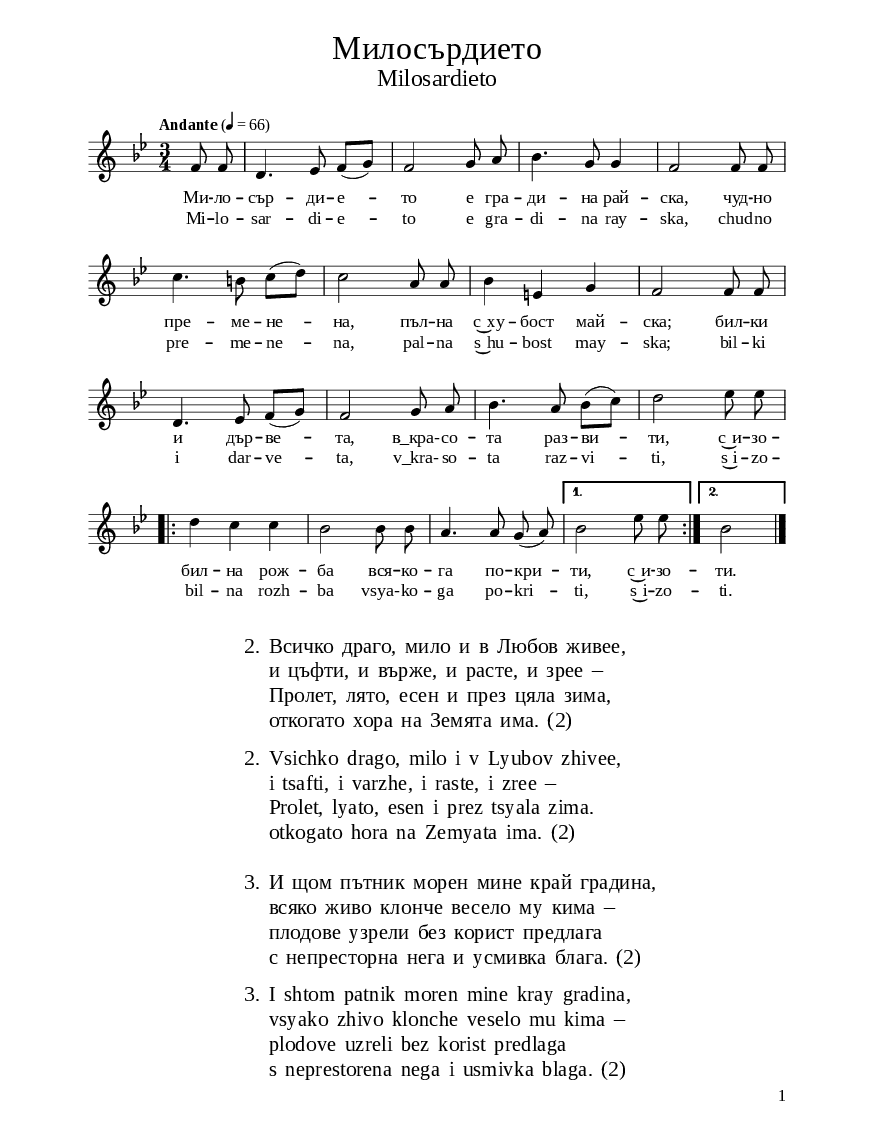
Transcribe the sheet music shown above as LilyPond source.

\version "2.24.0"

% include paper part and global functions
\include "include/globals.ily"

\bookpart {
   \label #'ref038
  \tocItem \markup "Милосърдието – Milosardieto"
  \include "include/bookpart-paper.ily"
  \score {
    \include "include/score-layout.ily"

    \new Voice \absolute {
      \clef treble
      \key g \minor
      \time 3/4
      \tempoFunc "Andante" 4 "66"
      \autoBeamOff
      \partial 4
      \autoBeamOff
      f'8 f'8 | d'4. es'8 f' ([ g' ]) |  f'2 g'8 a' |  bes'4. g'8 g'4 |  f'2 f'8 f' \break |
      c''4. b'8 c'' ([ d'' ]) |c''2 a'8 a' | bes'4 e' g' | f'2 f'8 f' \break |
      d'4. es'8 f' ([ g' ]) | f'2 g'8 a' | bes'4. a'8 bes' ([ c'' ]) | d''2 es''8 es'' \break
      \repeat volta 2 {d''4 c'' c'' bes'2 bes'8 bes' | a'4. a'8 g' ( a' ) |}
      \alternative { { bes'2 es''8 es'' } {  bes'2 \bar "|." \break } }
    }


    \addlyrics {
      Ми -- ло -- сър -- ди -- е -- то е гра -- ди -- на рай --
      ска, чуд -- но пре -- ме -- не -- на, пъл -- на
      с~ху -- бост май -- ска; бил -- ки и дър -- ве --
      та, "в_кра-" -- со -- та раз -- ви -- ти, с~и -- зо
      -- бил -- на рож -- ба вся -- ко -- га по -- кри
      -- ти, с~и -- зо -- ти.
    }

    \addlyrics {
      Mi -- lo -- sar -- di -- e -- to e gra -- di -- na ray --
      ska, chud -- no pre -- me -- ne -- na, pal -- na
      s~hu -- bost may -- ska; bil -- ki i dar -- ve --
      ta, "v_kra-" -- so -- ta raz -- vi -- ti, s~i -- zo
      -- bil -- na rozh -- ba "vsya-" -- ko -- ga po -- kri
      -- ti, s~i -- zo -- ti.
    }

    \header {
      title = \titleFunc "Милосърдието" "Milosardieto"
    }

    \midi{}

  } % score



  \markup \fontsize #bgCoupletFontSize {
    \hspace #15
    \override #`(baseline-skip . ,bgCoupletBaselineSkip)
    \column {
      \line {2. Всичко драго, мило и в Любов живее,}

      \line {"   "и цъфти, и върже, и расте, и зрее  –}

      \line {"   "Пролет, лято, есен и през цяла зима,}

      \line {"   "откогато хора на Земята има. (2)}
      \vspace #0.4

      \line {2. Vsichko drago, milo i v Lyubov zhivee,}

      \line {"   "i tsafti, i varzhe, i raste, i zree –}

      \line {"   "Prolet, lyato, esen i prez tsyala zima.}

      \line {"   "otkogato hora na Zemyata ima. (2)}
      \line { " " }

      \line {3. И щом пътник морен мине край градина,}

      \line {"   "всяко живо клонче весело му кима –}

      \line {"   "плодове узрели без корист предлага}

      \line {"   "с непресторна нега и усмивка блага. (2)}
      \vspace #0.4
      \line {3. I shtom patnik moren mine kray gradina,}

      \line {"   "vsyako zhivo klonche veselo mu kima –}

      \line {"   "plodove uzreli bez korist predlaga}

       \line {"   " s neprestorena nega i usmivka blaga. (2)}


    }


  } % markup

  \pageBreak

  \markup \fontsize #bgCoupletFontSize {
    \hspace #15
    \override #`(baseline-skip . ,bgCoupletBaselineSkip)
    \column {

      \line {4. Бедни и богати, здрави или болни, }

      \line {"   "и по всяко време тука са доволни, }

      \line {"   "че сменяват в Радост грижите, хомота, }

      \line {"   " и с утеха виждат смисъл във живота. (2) }
      \vspace #0.4
      \line {4. Bedni i bogati, zdravi ili bolni,}

      \line {"   "i po vsyako vreme tuka sa dovolni,}

      \line {"   "che smenyavat v Radost grizhite, homota,}

      \line {"   "i s uteha vizhdat smisal vav zhivota. (2)}
      \line { " " }

      \line {5. Затуй, който дири истинска победа,}

      \line {"   "рай такъв прекрасен нека си отгледа;}

      \line {"   "няма да се свърши щастие за него,}

      \line {"   "ще го благославят и Земя, и Небо. (2)}
      \vspace #0.4
      \line {5. Zatuy, koyto diri istinska pobeda,}

      \line {"   "ray takav prekrasen neka si otgleda;}

      \line {"   "nyama da se svarshi shtastie za nego,}

      \line {"   "shte go blagoslavyat i Zemya, i Nebo. (2)}
    }


  } % markup


  \markup \empty-two

  % include foreign translation(s) of the song
  \version "2.20.0"

\markup \fill-line { \fontsize #6 "Die Barmherzigkeit" }
\markup \null
\markup \null
\markup \fontsize #+2.5 {
  \hspace #6
  \override #'(baseline-skip . 2)
  \column {
    \line { "   " }
    \line { 1. Die Barmherzigkeit ist ein Paradiesgarten, }

    \line { "   " wunderschön geschmückt, erfüllt von der Maischönheit;  }

    \line { "   " Kräuter und Bäume, entwickelt in Schönheit, }

    \line { "   " immerdar reichlich bedeckt mit Früchten. (2)  }
    \line { "   " }

    \line { 2. Alles Wertvolle und Liebe lebt in Liebe,  }

    \line { "   " blüht, bildet Frucht, gedeiht und reift. }

    \line { "   " Frühling, Sommer, Herbst und Winter,  }

    \line { "   " seitdem es Menschen auf der Erde gibt. (2)}
    \line { "   " }

    \line { 3. Und wenn ein müder Reisender am Garten vorbeikommt, }

    \line { "   " begrüßt ihn freundlich jedes kleine, lebendige Ästchen  }

    \line { "   " und bietet ihm uneigennützig die reifen Früchte }

    \line { "   " mit einer aufrichtigen Wonne und mit einem gütigen Lächeln an. (2)}
    \line { "   " }

    \line { 4. Arme und Reiche, Gesunde oder Kranke }

    \line { "   " sind in jeder Zeit hier zufrieden,  }

    \line { "   " dass sie die Sorgen und das Joch in Freude verwandeln,  }

    \line { "   " mit Trost den Sinn des Lebens sehen. (2)}
    \line { "   " }

    \line { 5. Deshalb sollte jener, der nach dem wahren Sieg sucht, }

    \line { "   " solch ein wunderbares Paradies großziehen.  }

    \line { "   " Das Glück wird für ihn nicht enden  }

    \line { "   " Erde und Himmel werden ihn segnen. (2)}

  }
}


} % bookpart
